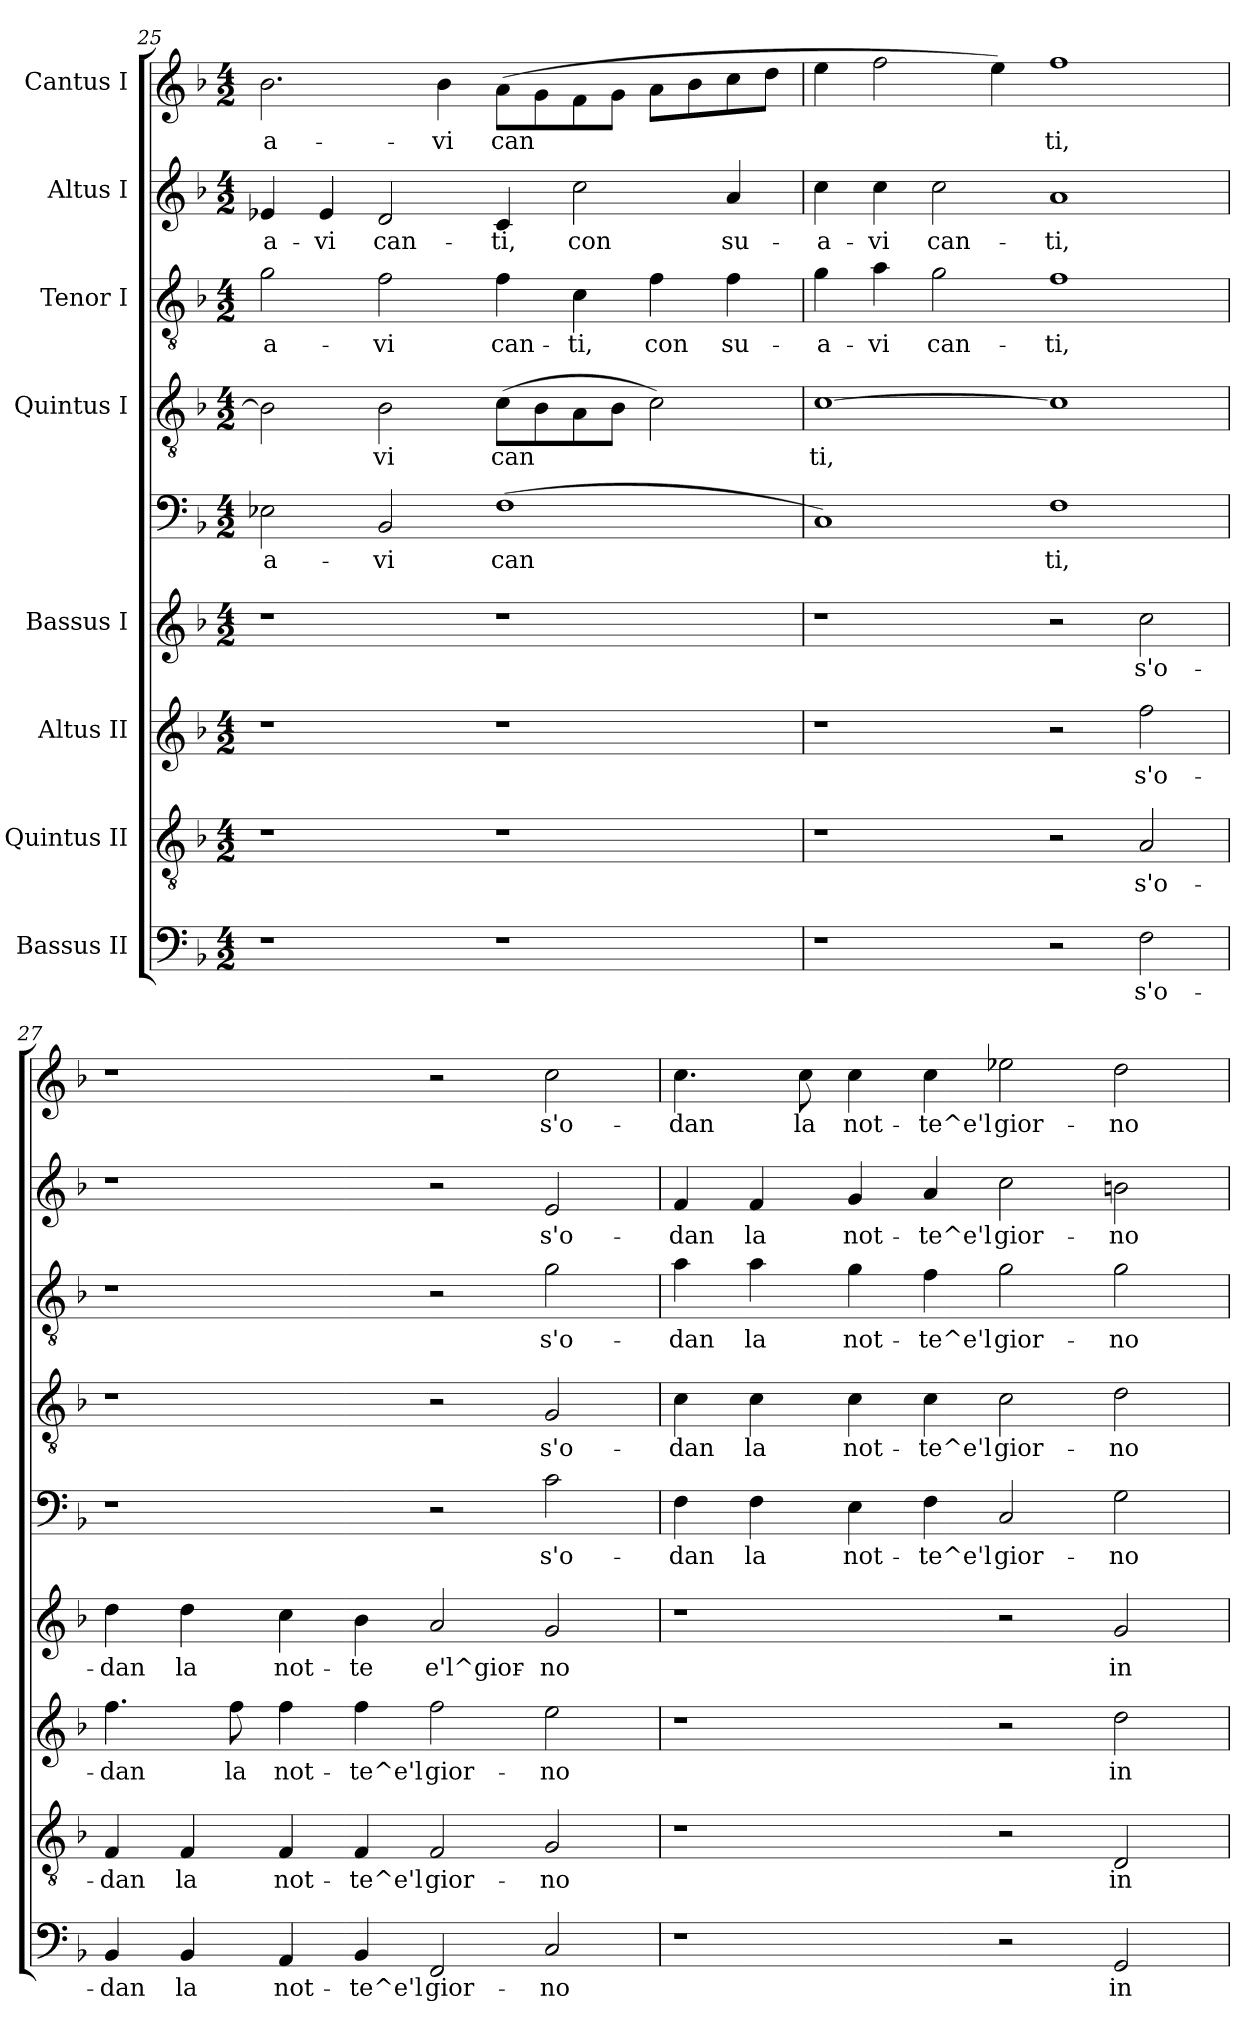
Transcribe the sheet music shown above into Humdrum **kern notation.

**kern	**text	**kern	**text	**kern	**text	**kern	**text	**kern	**text	**kern	**text	**kern	**text	**kern	**text	**kern	**text
*part8	*part8	*part7	*part7	*part6	*part6	*part5	*part5	*part5	*part5	*part4	*part4	*part3	*part3	*part2	*part2	*part1	*part1
*staff9	*staff9	*staff8	*staff8	*staff7	*staff7	*staff6	*staff6	*staff5	*staff5	*staff4	*staff4	*staff3	*staff3	*staff2	*staff2	*staff1	*staff1
*I"Bassus II	*	*I"Quintus II	*	*I"Altus II	*	*I"Bassus I	*	*	*	*I"Quintus I	*	*I"Tenor I	*	*I"Altus I	*	*I"Cantus I	*
*clefF4	*	*clefGv2	*	*clefG2	*	*clefG2	*	*clefF4	*	*clefGv2	*	*clefGv2	*	*clefG2	*	*clefG2	*
*k[b-]	*	*k[b-]	*	*k[b-]	*	*k[b-]	*	*k[b-]	*	*k[b-]	*	*k[b-]	*	*k[b-]	*	*k[b-]	*
*F:	*	*F:	*	*F:	*	*F:	*	*F:	*	*F:	*	*F:	*	*F:	*	*F:	*
*M4/2	*	*M4/2	*	*M4/2	*	*M4/2	*	*M4/2	*	*M4/2	*	*M4/2	*	*M4/2	*	*M4/2	*
=25	=25	=25	=25	=25	=25	=25	=25	=25	=25	=25	=25	=25	=25	=25	=25	=25	=25
!	!	!	!	!	!	!	!	!	!LO:LY:b:cj	!	!LO:LY:b:cj	!	!LO:LY:b:cj	!	!LO:LY:b:cj	!	!LO:LY:b:cj
1r	.	1r	.	1r	.	1r	.	2E-X\	-a-	2B-\]	-	2g\	-a-	4e-X/	-a-	2.b-\	-a-
!	!	!	!	!	!	!	!	!	!	!	!	!	!	!	!LO:LY:b:cj	!	!
.	.	.	.	.	.	.	.	.	.	.	.	.	.	4e-/	-vi	.	.
!	!	!	!	!	!	!	!	!	!LO:LY:b:cj	!	!LO:LY:b:cj	!	!LO:LY:b:cj	!	!LO:LY:b:cj	!	!
.	.	.	.	.	.	.	.	2BB-/	-vi	2B-\	vi	2f\	-vi	2d/	can-	.	.
!	!	!	!	!	!	!	!	!	!	!	!	!	!	!	!	!	!LO:LY:b:cj
.	.	.	.	.	.	.	.	.	.	.	.	.	.	.	.	4b-\	-vi
!	!	!	!	!	!	!	!	!	!LO:LY:b:cj	!	!LO:LY:b:cj	!	!LO:LY:b:cj	!	!LO:LY:b:cj	!	!LO:LY:b:cj
1r	.	1r	.	1r	.	1r	.	(>1F	can-	(>8c\L	can-	4f\	can-	4c/	-ti,	(>8a\L	can-
!	!	!	!	!	!	!	!	!	!	!	!LO:LY:b:cj	!	!	!	!	!	!LO:LY:b:cj
.	.	.	.	.	.	.	.	.	.	8B-\	--	.	.	.	.	8g\	--
!	!	!	!	!	!	!	!	!	!	!	!LO:LY:b:cj	!	!LO:LY:b:cj	!	!LO:LY:b:cj	!	!LO:LY:b:cj
.	.	.	.	.	.	.	.	.	.	8A\	--	4c\	-ti,	2cc\	con	8f\	--
!	!	!	!	!	!	!	!	!	!	!	!LO:LY:b:cj	!	!	!	!	!	!LO:LY:b:cj
.	.	.	.	.	.	.	.	.	.	8B-\J	--	.	.	.	.	8g\J	--
!	!	!	!	!	!	!	!	!	!	!	!LO:LY:b:cj	!	!LO:LY:b:cj	!	!	!	!LO:LY:b:cj
.	.	.	.	.	.	.	.	.	.	2c\)	--	4f\	con	.	.	8a\L	--
!	!	!	!	!	!	!	!	!	!	!	!	!	!	!	!	!	!LO:LY:b:cj
.	.	.	.	.	.	.	.	.	.	.	.	.	.	.	.	8b-\	--
!	!	!	!	!	!	!	!	!	!	!	!	!	!LO:LY:b:cj	!	!LO:LY:b:cj	!	!LO:LY:b:cj
.	.	.	.	.	.	.	.	.	.	.	.	4f\	su-	4a/	su-	8cc\	--
!	!	!	!	!	!	!	!	!	!	!	!	!	!	!	!	!	!LO:LY:b:cj
.	.	.	.	.	.	.	.	.	.	.	.	.	.	.	.	8dd\J	--
!!LO:PB:g=z
=26	=26	=26	=26	=26	=26	=26	=26	=26	=26	=26	=26	=26	=26	=26	=26	=26	=26
!	!	!	!	!	!	!	!	!	!LO:LY:b:cj	!	!LO:LY:b:cj	!	!LO:LY:b:cj	!	!LO:LY:b:cj	!	!LO:LY:b:cj
1r	.	1r	.	1r	.	1r	.	1C)	-	[>1c	-ti,	4g\	-a-	4cc\	-a-	4ee\	-
!	!	!	!	!	!	!	!	!	!	!	!	!	!LO:LY:b:cj	!	!LO:LY:b:cj	!	!LO:LY:b:cj
.	.	.	.	.	.	.	.	.	.	.	.	4a\	-vi	4cc\	-vi	2ff\	.
!	!	!	!	!	!	!	!	!	!	!	!	!	!LO:LY:b:cj	!	!LO:LY:b:cj	!	!
.	.	.	.	.	.	.	.	.	.	.	.	2g\	can-	2cc\	can-	.	.
!	!	!	!	!	!	!	!	!	!	!	!	!	!	!	!	!	!LO:LY:b:cj
.	.	.	.	.	.	.	.	.	.	.	.	.	.	.	.	4ee\)	.
!	!	!	!	!	!	!	!	!	!LO:LY:b:cj	!	!LO:LY:b:cj	!	!LO:LY:b:cj	!	!LO:LY:b:cj	!	!LO:LY:b:cj
2r	.	2r	.	2r	.	2r	.	1F	ti,	1c]	.	1f	-ti,	1a	-ti,	1ff	ti,
!	!LO:LY:b:cj	!	!LO:LY:b:cj	!	!LO:LY:b:cj	!	!LO:LY:b:cj	!	!	!	!	!	!	!	!	!	!
2F\	s'o-	2A/	s'o-	2ff\	s'o-	2cc\	s'o-	.	.	.	.	.	.	.	.	.	.
=27	=27	=27	=27	=27	=27	=27	=27	=27	=27	=27	=27	=27	=27	=27	=27	=27	=27
!	!LO:LY:b:cj	!	!LO:LY:b:cj	!	!LO:LY:b:cj	!	!LO:LY:b:cj	!	!	!	!	!	!	!	!	!	!
4BB-/	-dan	4F/	-dan	4.ff\	-dan	4dd\	-dan	1r	.	1r	.	1r	.	1r	.	1r	.
!	!LO:LY:b:cj	!	!LO:LY:b:cj	!	!	!	!LO:LY:b:cj	!	!	!	!	!	!	!	!	!	!
4BB-/	la	4F/	la	.	.	4dd\	la	.	.	.	.	.	.	.	.	.	.
!	!	!	!	!	!LO:LY:b:cj	!	!	!	!	!	!	!	!	!	!	!	!
.	.	.	.	8ff\	la	.	.	.	.	.	.	.	.	.	.	.	.
!	!LO:LY:b:cj	!	!LO:LY:b:cj	!	!LO:LY:b:cj	!	!LO:LY:b:cj	!	!	!	!	!	!	!	!	!	!
4AA/	not-	4F/	not-	4ff\	not-	4cc\	not-	.	.	.	.	.	.	.	.	.	.
!	!LO:LY:b:cj	!	!LO:LY:b:cj	!	!LO:LY:b:cj	!	!LO:LY:b:cj	!	!	!	!	!	!	!	!	!	!
4BB-/	-te^e'l	4F/	-te^e'l	4ff\	-te^e'l	4b-\	-te	.	.	.	.	.	.	.	.	.	.
!	!LO:LY:b:cj	!	!LO:LY:b:cj	!	!LO:LY:b:cj	!	!LO:LY:b:cj	!	!	!	!	!	!	!	!	!	!
2FF/	gior-	2F/	gior-	2ff\	gior-	2a/	e'l^gior-	2r	.	2r	.	2r	.	2r	.	2r	.
!	!LO:LY:b:cj	!	!LO:LY:b:cj	!	!LO:LY:b:cj	!	!LO:LY:b:cj	!	!LO:LY:b:cj	!	!LO:LY:b:cj	!	!LO:LY:b:cj	!	!LO:LY:b:cj	!	!LO:LY:b:cj
2C/	-no	2G/	-no	2ee\	-no	2g/	-no	2c\	-s'o-	2G/	s'o-	2g\	s'o-	2e/	s'o-	2cc\	s'o-
=28	=28	=28	=28	=28	=28	=28	=28	=28	=28	=28	=28	=28	=28	=28	=28	=28	=28
!	!	!	!	!	!	!	!	!	!LO:LY:b:cj	!	!LO:LY:b:cj	!	!LO:LY:b:cj	!	!LO:LY:b:cj	!	!LO:LY:b:cj
1r	.	1r	.	1r	.	1r	.	4F\	dan	4c\	-dan	4a\	-dan	4f/	-dan	4.cc\	-dan
!	!	!	!	!	!	!	!	!	!LO:LY:b:cj	!	!LO:LY:b:cj	!	!LO:LY:b:cj	!	!LO:LY:b:cj	!	!
.	.	.	.	.	.	.	.	4F\	la	4c\	la	4a\	la	4f/	la	.	.
!	!	!	!	!	!	!	!	!	!	!	!	!	!	!	!	!	!LO:LY:b:cj
.	.	.	.	.	.	.	.	.	.	.	.	.	.	.	.	8cc\	la
!	!	!	!	!	!	!	!	!	!LO:LY:b:cj	!	!LO:LY:b:cj	!	!LO:LY:b:cj	!	!LO:LY:b:cj	!	!LO:LY:b:cj
.	.	.	.	.	.	.	.	4E\	not-	4c\	not-	4g\	not-	4g/	not-	4cc\	not-
!	!	!	!	!	!	!	!	!	!LO:LY:b:cj	!	!LO:LY:b:cj	!	!LO:LY:b:cj	!	!LO:LY:b:cj	!	!LO:LY:b:cj
.	.	.	.	.	.	.	.	4F\	-te^e'l	4c\	-te^e'l	4f\	-te^e'l	4a/	-te^e'l	4cc\	-te^e'l
!	!	!	!	!	!	!	!	!	!LO:LY:b:cj	!	!LO:LY:b:cj	!	!LO:LY:b:cj	!	!LO:LY:b:cj	!	!LO:LY:b:cj
2r	.	2r	.	2r	.	2r	.	2C/	gior-	2c\	gior-	2g\	gior-	2cc\	gior-	2ee-X\	gior-
!	!LO:LY:b:cj	!	!LO:LY:b:cj	!	!LO:LY:b:cj	!	!LO:LY:b:cj	!	!LO:LY:b:cj	!	!LO:LY:b:cj	!	!LO:LY:b:cj	!	!LO:LY:b:cj	!	!LO:LY:b:cj
2GG/	in-	2D/	in-	2dd\	in-	2g/	in-	2G\	-no	2d\	-no	2g\	-no	2bn\	-no	2dd\	-no
=	=	=	=	=	=	=	=	=	=	=	=	=	=	=	=	=	=
*-	*-	*-	*-	*-	*-	*-	*-	*-	*-	*-	*-	*-	*-	*-	*-	*-	*-
